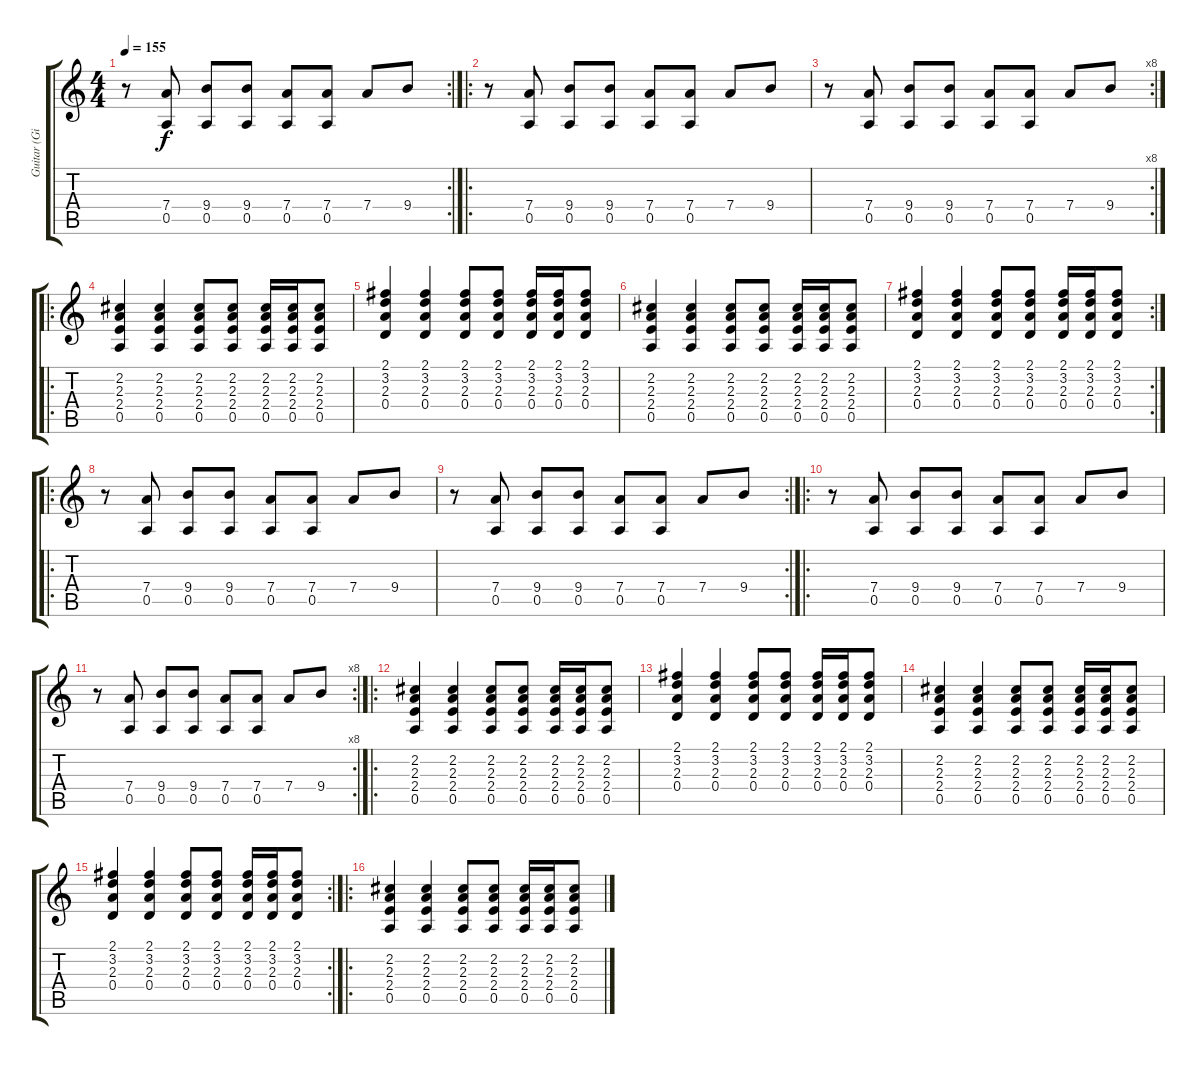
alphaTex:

\track ("Guitar (Gillian Gilbert)" "Guitar (Gi") {instrument electricguitarclean}
\staff {score tabs}
\tuning (E4 B3 G3 D3 A2 E2) {hide}
\rc 2
\ts (4 4)
\tempo 155
\clef g2
\ks c
r.8{dy f} (7.4 0.5).8 (9.4 0.5).8 (9.4 0.5).8 (7.4 0.5).8 (7.4 0.5).8 7.4.8 9.4.8 |
\ro
r.8 (7.4 0.5).8 (9.4 0.5).8 (9.4 0.5).8 (7.4 0.5).8 (7.4 0.5).8 7.4.8 9.4.8 |
\rc 8
r.8 (7.4 0.5).8 (9.4 0.5).8 (9.4 0.5).8 (7.4 0.5).8 (7.4 0.5).8 7.4.8 9.4.8 |
\ro
(2.2 2.3 2.4 0.5).4 (2.2 2.3 2.4 0.5).4 (2.2 2.3 2.4 0.5).8 (2.2 2.3 2.4 0.5).8 (2.2 2.3 2.4 0.5).16 (2.2 2.3 2.4 0.5).16 (2.2 2.3 2.4 0.5).8 |
(2.1 3.2 2.3 0.4).4 (2.1 3.2 2.3 0.4).4 (2.1 3.2 2.3 0.4).8 (2.1 3.2 2.3 0.4).8 (2.1 3.2 2.3 0.4).16 (2.1 3.2 2.3 0.4).16 (2.1 3.2 2.3 0.4).8 |
(2.2 2.3 2.4 0.5).4 (2.2 2.3 2.4 0.5).4 (2.2 2.3 2.4 0.5).8 (2.2 2.3 2.4 0.5).8 (2.2 2.3 2.4 0.5).16 (2.2 2.3 2.4 0.5).16 (2.2 2.3 2.4 0.5).8 |
\rc 2
(2.1 3.2 2.3 0.4).4 (2.1 3.2 2.3 0.4).4 (2.1 3.2 2.3 0.4).8 (2.1 3.2 2.3 0.4).8 (2.1 3.2 2.3 0.4).16 (2.1 3.2 2.3 0.4).16 (2.1 3.2 2.3 0.4).8 |
\ro
r.8 (7.4 0.5).8 (9.4 0.5).8 (9.4 0.5).8 (7.4 0.5).8 (7.4 0.5).8 7.4.8 9.4.8 |
\rc 2
r.8 (7.4 0.5).8 (9.4 0.5).8 (9.4 0.5).8 (7.4 0.5).8 (7.4 0.5).8 7.4.8 9.4.8 |
\ro
r.8 (7.4 0.5).8 (9.4 0.5).8 (9.4 0.5).8 (7.4 0.5).8 (7.4 0.5).8 7.4.8 9.4.8 |
\rc 8
r.8 (7.4 0.5).8 (9.4 0.5).8 (9.4 0.5).8 (7.4 0.5).8 (7.4 0.5).8 7.4.8 9.4.8 |
\ro
(2.2 2.3 2.4 0.5).4 (2.2 2.3 2.4 0.5).4 (2.2 2.3 2.4 0.5).8 (2.2 2.3 2.4 0.5).8 (2.2 2.3 2.4 0.5).16 (2.2 2.3 2.4 0.5).16 (2.2 2.3 2.4 0.5).8 |
(2.1 3.2 2.3 0.4).4 (2.1 3.2 2.3 0.4).4 (2.1 3.2 2.3 0.4).8 (2.1 3.2 2.3 0.4).8 (2.1 3.2 2.3 0.4).16 (2.1 3.2 2.3 0.4).16 (2.1 3.2 2.3 0.4).8 |
(2.2 2.3 2.4 0.5).4 (2.2 2.3 2.4 0.5).4 (2.2 2.3 2.4 0.5).8 (2.2 2.3 2.4 0.5).8 (2.2 2.3 2.4 0.5).16 (2.2 2.3 2.4 0.5).16 (2.2 2.3 2.4 0.5).8 |
\rc 2
(2.1 3.2 2.3 0.4).4 (2.1 3.2 2.3 0.4).4 (2.1 3.2 2.3 0.4).8 (2.1 3.2 2.3 0.4).8 (2.1 3.2 2.3 0.4).16 (2.1 3.2 2.3 0.4).16 (2.1 3.2 2.3 0.4).8 |
\ro
(2.2 2.3 2.4 0.5).4 (2.2 2.3 2.4 0.5).4 (2.2 2.3 2.4 0.5).8 (2.2 2.3 2.4 0.5).8 (2.2 2.3 2.4 0.5).16 (2.2 2.3 2.4 0.5).16 (2.2 2.3 2.4 0.5).8
